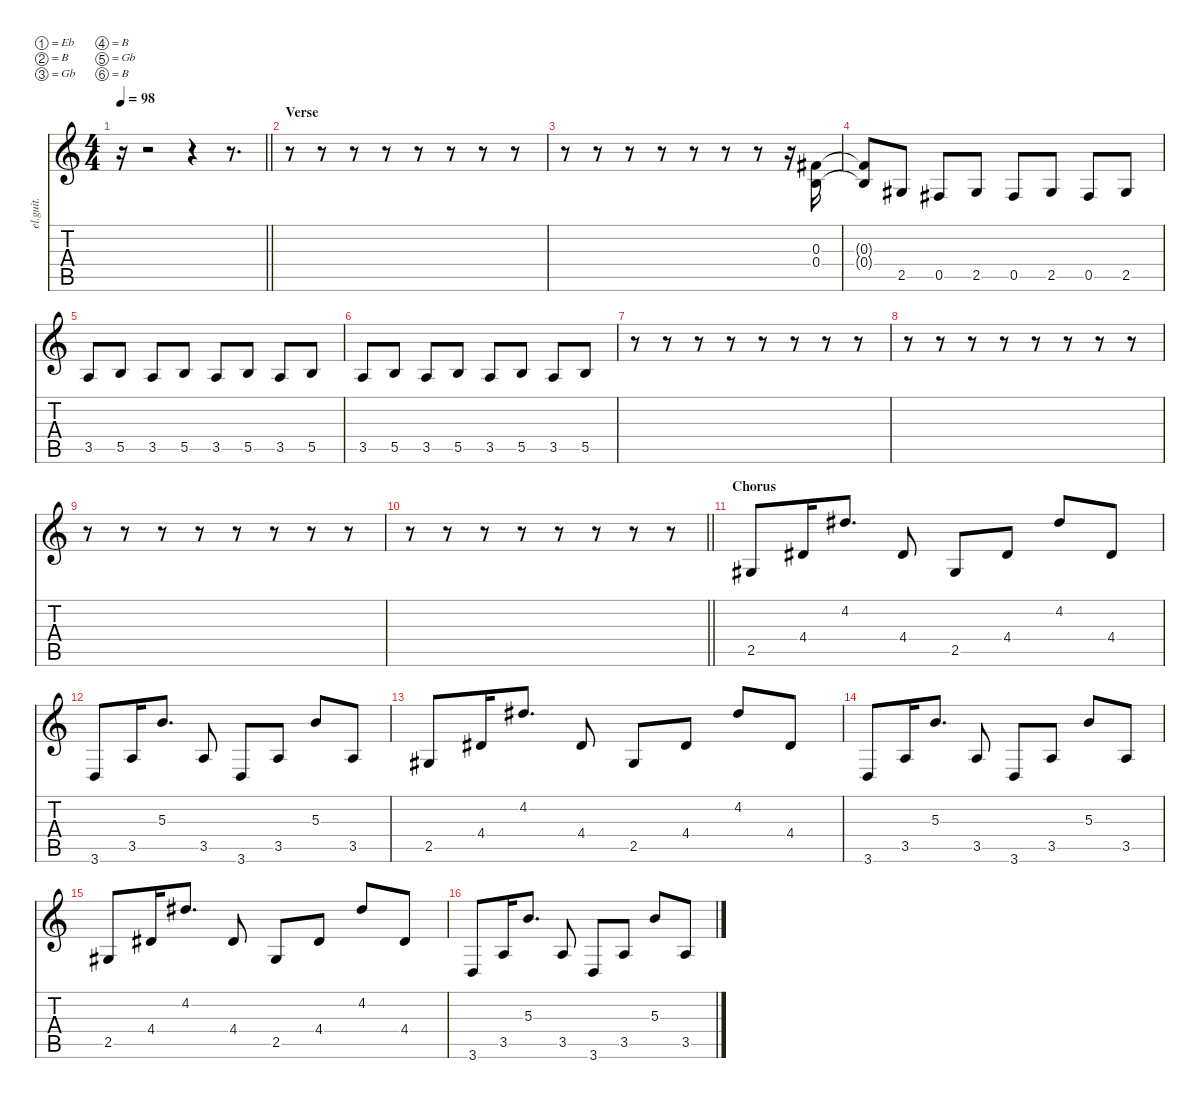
\defaultSystemsLayout 4
\hideDynamics
\bracketExtendMode nobrackets
\otherSystemsTrackNameOrientation horizontal
\track ("Devin Townsend" "el.guit.") {instrument electricguitarclean}
\staff {score tabs}
\tuning (Eb4 B3 Gb3 B2 Gb2 B1)
\ts (4 4)
\tempo 98
\clef g2
\barLineRight lightlight
\ks c
r.16{dy f beam Down} r.2{beam Down} r.4{beam Down} r.8{d beam Down} |
\section ("" "Verse")
r.8{beam Down} r.8{beam Down} r.8{beam Down} r.8{beam Down} r.8{beam Down} r.8{beam Down} r.8{beam Down} r.8{beam Down} |
r.8{beam Down} r.8{beam Down} r.8{beam Down} r.8{beam Down} r.8{beam Down} r.8{beam Down} r.8{beam Down} r.16{beam Down} (0.3{acc #} 0.4).16{beam Up} |
(0.3{t acc #} 0.4{t}).8{beam Up} 2.5{acc #}.8{beam Up} 0.5{acc #}.8{beam Up} 2.5{acc #}.8{beam Up} 0.5{acc #}.8{beam Up} 2.5{acc #}.8{beam Up} 0.5{acc #}.8{beam Up} 2.5{acc #}.8{beam Up} |
3.5.8{beam Up} 5.5.8{beam Up} 3.5.8{beam Up} 5.5.8{beam Up} 3.5.8{beam Up} 5.5.8{beam Up} 3.5.8{beam Up} 5.5.8{beam Up} |
3.5.8{beam Up} 5.5.8{beam Up} 3.5.8{beam Up} 5.5.8{beam Up} 3.5.8{beam Up} 5.5.8{beam Up} 3.5.8{beam Up} 5.5.8{beam Up} |
r.8{beam Down} r.8{beam Down} r.8{beam Down} r.8{beam Down} r.8{beam Down} r.8{beam Down} r.8{beam Down} r.8{beam Down} |
r.8{beam Down} r.8{beam Down} r.8{beam Down} r.8{beam Down} r.8{beam Down} r.8{beam Down} r.8{beam Down} r.8{beam Down} |
r.8{beam Down} r.8{beam Down} r.8{beam Down} r.8{beam Down} r.8{beam Down} r.8{beam Down} r.8{beam Down} r.8{beam Down} |
\barLineRight lightlight
r.8{beam Down} r.8{beam Down} r.8{beam Down} r.8{beam Down} r.8{beam Down} r.8{beam Down} r.8{beam Down} r.8{beam Down} |
\section ("" "Chorus")
2.5{acc #}.8{beam Up} 4.4{acc #}.16{beam Up} 4.2{acc #}.8{d beam Up} 4.4{acc #}.8{beam Up} 2.5{acc #}.8{beam Up} 4.4{acc #}.8{beam Up} 4.2{acc #}.8{beam Up} 4.4{acc #}.8{beam Up} |
3.6.8{beam Up} 3.5.16{beam Up} 5.3.8{d beam Up} 3.5.8{beam Up} 3.6.8{beam Up} 3.5.8{beam Up} 5.3.8{beam Up} 3.5.8{beam Up} |
2.5{acc #}.8{beam Up} 4.4{acc #}.16{beam Up} 4.2{acc #}.8{d beam Up} 4.4{acc #}.8{beam Up} 2.5{acc #}.8{beam Up} 4.4{acc #}.8{beam Up} 4.2{acc #}.8{beam Up} 4.4{acc #}.8{beam Up} |
3.6.8{beam Up} 3.5.16{beam Up} 5.3.8{d beam Up} 3.5.8{beam Up} 3.6.8{beam Up} 3.5.8{beam Up} 5.3.8{beam Up} 3.5.8{beam Up} |
2.5{acc #}.8{beam Up} 4.4{acc #}.16{beam Up} 4.2{acc #}.8{d beam Up} 4.4{acc #}.8{beam Up} 2.5{acc #}.8{beam Up} 4.4{acc #}.8{beam Up} 4.2{acc #}.8{beam Up} 4.4{acc #}.8{beam Up} |
3.6.8{beam Up} 3.5.16{beam Up} 5.3.8{d beam Up} 3.5.8{beam Up} 3.6.8{beam Up} 3.5.8{beam Up} 5.3.8{beam Up} 3.5.8{beam Up}
